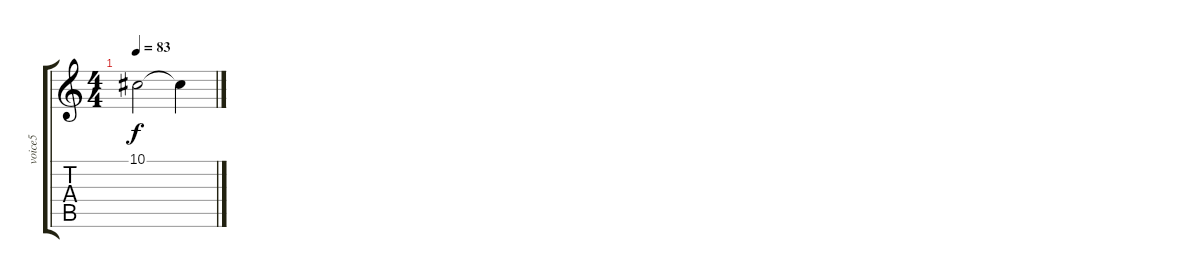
\track ("voice5" "voice5") {instrument oboe}
\staff {score tabs}
\tuning (Eb4 Bb3 Gb3 Db3 Ab2 Eb2) {hide}
\ts (4 4)
\tempo 83
\clef g2
\ks c
10.1.2{dy f} 10.1{t}.4
